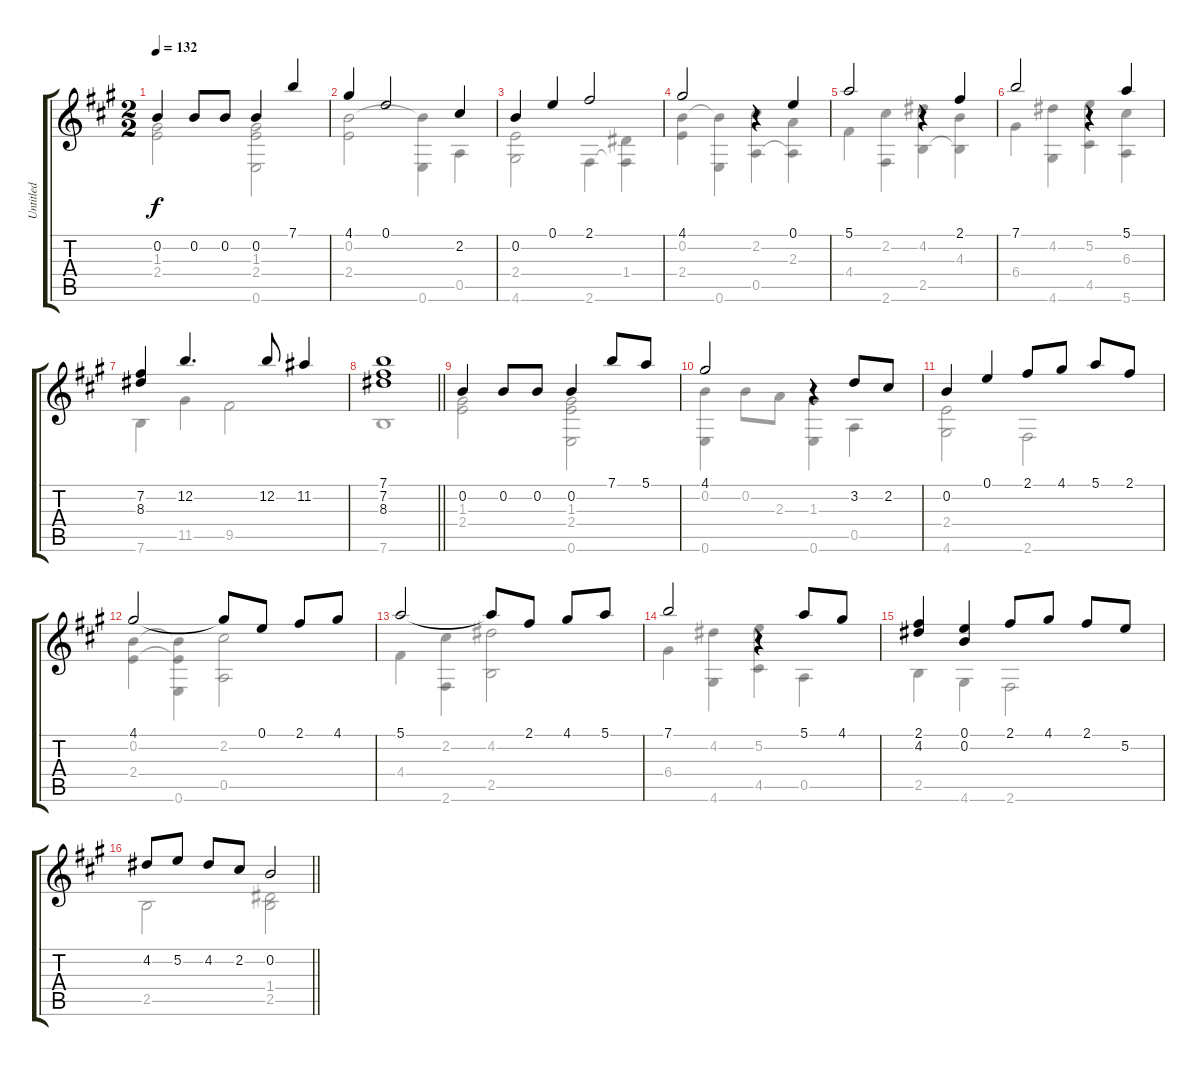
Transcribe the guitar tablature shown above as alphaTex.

\track ("Untitled" "Untitled") {instrument acousticguitarnylon}
\staff {score tabs}
\tuning (E4 B3 G3 D3 A2 E2) {hide}
\voice
\ts (2 2)
\tempo 132
\clef g2
\ks a
0.2.4{dy f} 0.2.8 0.2.8 0.2.4 7.1.4 |
4.1.4 0.1.2 2.2.4 |
0.2.4 0.1.4 2.1.2 |
4.1.2 r.4 0.1.4 |
5.1.2 r.4 2.1.4 |
7.1.2 r.4 5.1.4 |
(7.2 8.3).4 12.2.4{d} 12.2.8 11.2.4 |
\barLineRight lightlight
(7.1 7.2 8.3).1 |
0.2.4 0.2.8 0.2.8 0.2.4 7.1.8 5.1.8 |
4.1.2 r.4 3.2.8 2.2.8 |
0.2.4 0.1.4 2.1.8 4.1.8 5.1.8 2.1.8 |
4.1.2 4.1{t}.8 0.1.8 2.1.8 4.1.8 |
5.1.2 5.1{t}.8 2.1.8 4.1.8 5.1.8 |
7.1.2 r.4 5.1.8 4.1.8 |
(2.1 4.2).4 (0.1 0.2).4 2.1.8 4.1.8 2.1.8 5.2.8 |
\barLineRight lightlight
4.2.8 5.2.8 4.2.8 2.2.8 0.2.2
\voice
\clef g2
\ottava regular
\simile none
\ks a
(1.3 2.4).2{dy f} (1.3 2.4 0.6).2 |
(0.2 2.4).2 (0.2{t} 0.6).4 0.5.4 |
(2.4 4.6).2 2.6.4 (1.4 2.6{t}).4 |
(0.2 2.4).4 (0.2{t} 0.6).4 (2.2 0.5).4 (2.3 0.5{t}).4 |
4.4.4 (2.2 2.6).4 (4.2 2.5).4 (4.3 2.5{t}).4 |
6.4.4 (4.2 4.6).4 (5.2 4.5).4 (6.3 5.6).4 |
7.6.4 11.5.4 9.5.2 |
\barLineRight lightlight
7.6.1 |
(1.3 2.4).2 (1.3 2.4 0.6).2 |
(0.2 0.6).4 0.2.8 2.3.8 (1.3 0.6).4 0.5.4 |
(2.4 4.6).2 2.6.2 |
(0.2 2.4).4 (0.2{t} 2.4{t} 0.6).4 (2.2 0.5).2 |
4.4.4 (2.2 2.6).4 (4.2 2.5).2 |
6.4.4 (4.2 4.6).4 (5.2 4.5).4 0.5.4 |
2.5.4 4.6.4 2.6.2 |
\barLineRight lightlight
2.5.2 (1.4 2.5).2
